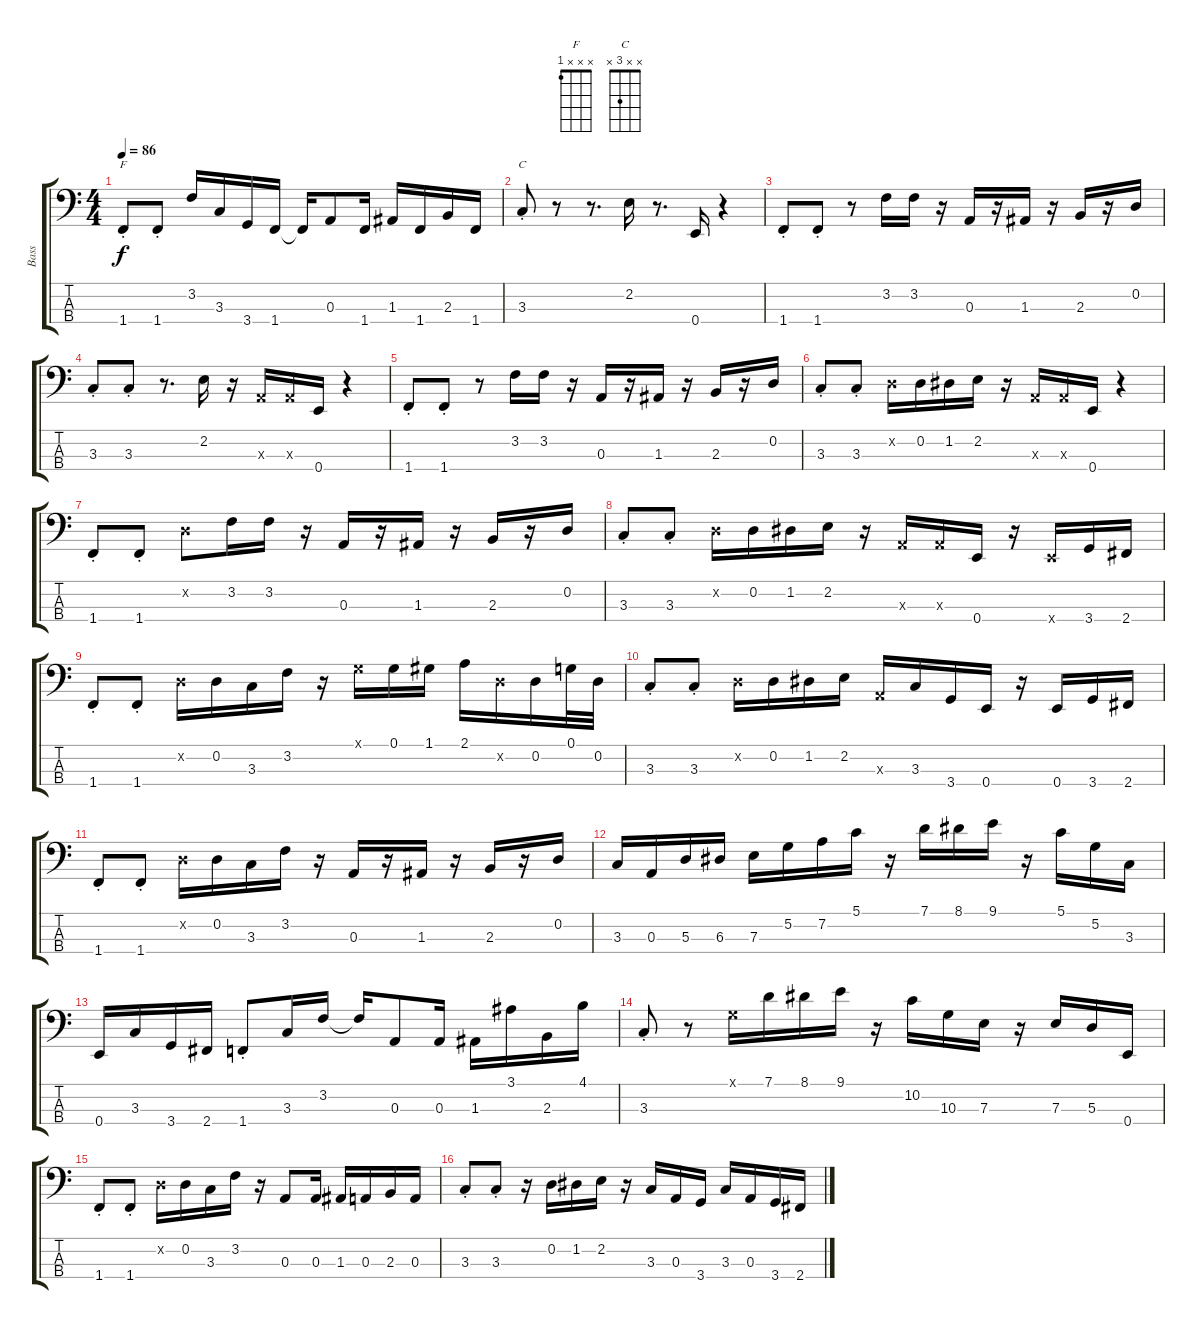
\track ("Bass" "Bass") {instrument electricbassfinger}
\staff {score tabs}
\tuning (G2 D2 A1 E1) {hide}
\chord ("F" x x x 1)
\chord ("C" x x 3 x)
\ts (4 4)
\tempo 86
\clef f4
\ks c
1.4{st}.8{ch "F" dy f} 1.4{st}.8 3.2.16 3.3.16 3.4.16 1.4.16 1.4{t}.16 0.3.8 1.4.16 1.3.16 1.4.16 2.3.16 1.4.16 |
3.3{st}.8{ch "C"} r.8 r.8{d} 2.2.16 r.8{d} 0.4.16 r.4 |
1.4{st}.8 1.4{st}.8 r.8 3.2.16 3.2.16 r.16 0.3.16 r.16 1.3.16 r.16 2.3.16 r.16 0.2.16 |
3.3{st}.8 3.3{st}.8 r.8{d} 2.2.16 r.16 0.3{x}.16 0.3{x}.16 0.4.16 r.4 |
1.4{st}.8 1.4{st}.8 r.8 3.2.16 3.2.16 r.16 0.3.16 r.16 1.3.16 r.16 2.3.16 r.16 0.2.16 |
3.3{st}.8 3.3{st}.8 0.2{x}.16 0.2.16 1.2.16 2.2.16 r.16 0.3{x}.16 0.3{x}.16 0.4.16 r.4 |
1.4{st}.8 1.4{st}.8 0.2{x}.8 3.2.16 3.2.16 r.16 0.3.16 r.16 1.3.16 r.16 2.3.16 r.16 0.2.16 |
3.3{st}.8 3.3{st}.8 0.2{x}.16 0.2.16 1.2.16 2.2.16 r.16 0.3{x}.16 0.3{x}.16 0.4.16 r.16 0.4{x}.16 3.4.16 2.4.16 |
1.4{st}.8 1.4{st}.8 0.2{x}.16 0.2.16 3.3.16 3.2.16 r.16 0.1{x}.16 0.1.16 1.1.16 2.1.16 0.2{x}.16 0.2.16 0.1.32 0.2.32 |
3.3{st}.8 3.3{st}.8 0.2{x}.16 0.2.16 1.2.16 2.2.16 0.3{x}.16 3.3.16 3.4.16 0.4.16 r.16 0.4.16 3.4.16 2.4.16 |
1.4{st}.8 1.4{st}.8 0.2{x}.16 0.2.16 3.3.16 3.2.16 r.16 0.3.16 r.16 1.3.16 r.16 2.3.16 r.16 0.2.16 |
3.3.16 0.3.16 5.3.16 6.3.16 7.3.16 5.2.16 7.2.16 5.1.16 r.16 7.1.16 8.1.16 9.1.16 r.16 5.1.16 5.2.16 3.3.16 |
0.4.16 3.3.16 3.4.16 2.4.16 1.4{st}.8 3.3.16 3.2.16 3.2{t}.16 0.3.8 0.3.16 1.3.16 3.1.16 2.3.16 4.1.16 |
3.3{st}.8 r.8 0.1{x}.16 7.1.16 8.1.16 9.1.16 r.16 10.2.16 10.3.16 7.3.16 r.16 7.3.16 5.3.16 0.4.16 |
1.4{st}.8 1.4{st}.8 0.2{x}.16 0.2.16 3.3.16 3.2.16 r.16 0.3.8 0.3.16 1.3.16 0.3.16 2.3.16 0.3.16 |
3.3{st}.8 3.3{st}.8 r.16 0.2.16 1.2.16 2.2.16 r.16 3.3.16 0.3.16 3.4.16 3.3.16 0.3.16 3.4.16 2.4.16
